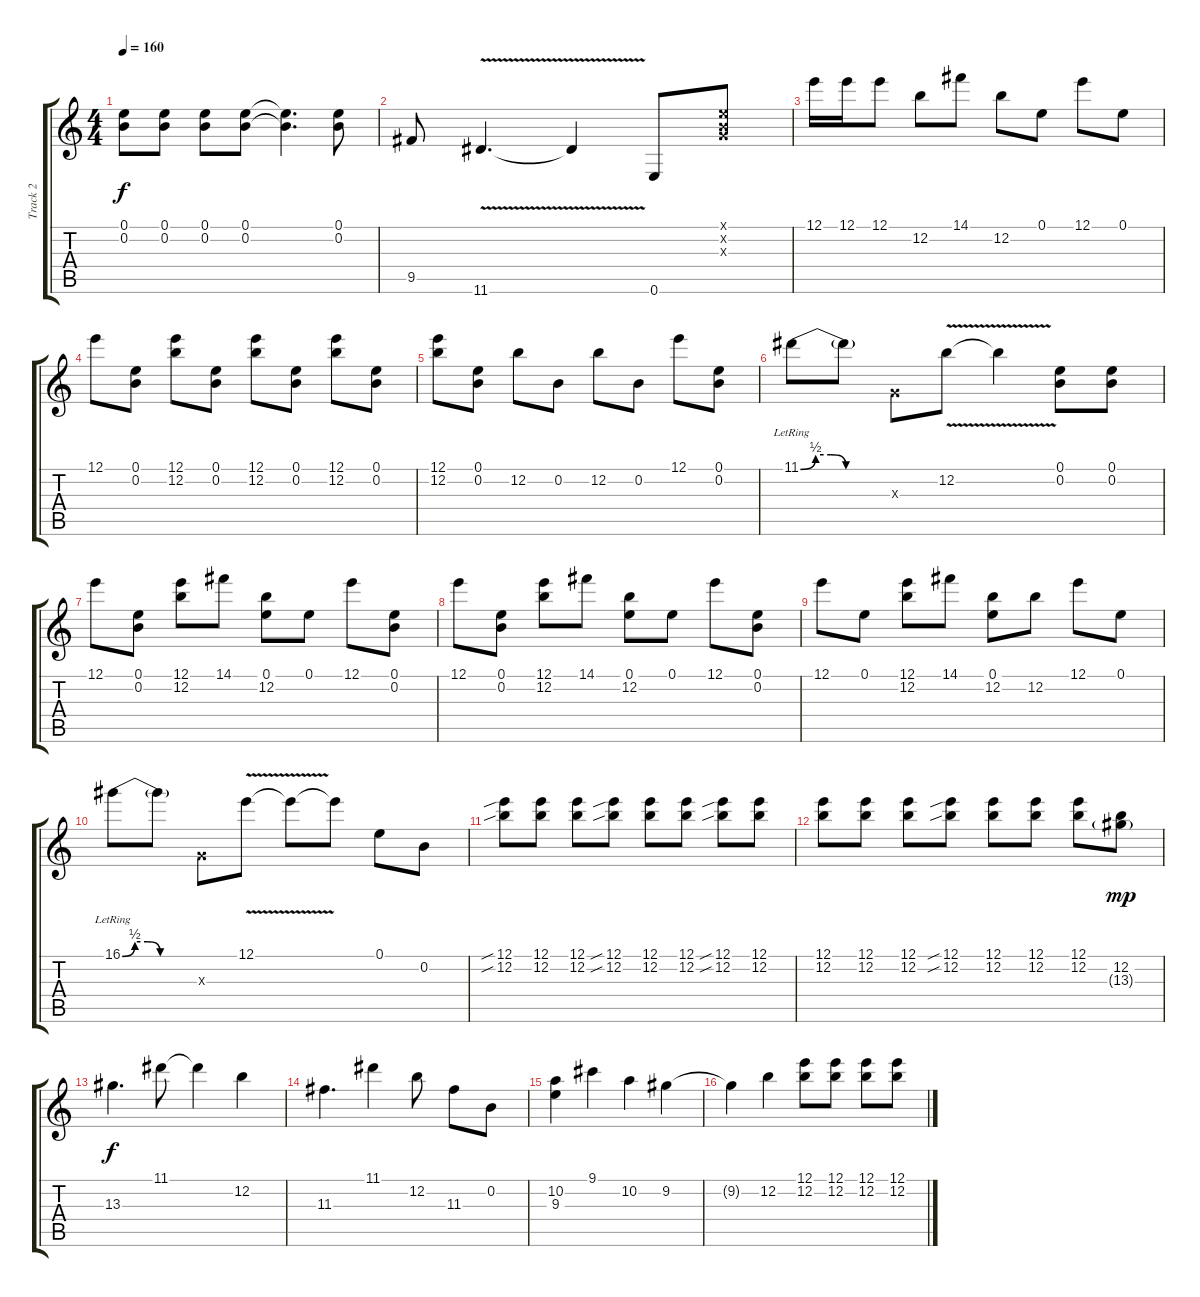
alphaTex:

\track ("Track 2" "Track 2") {instrument overdrivenguitar}
\staff {score tabs}
\tuning (E4 B3 G3 D3 A2 E2) {hide}
\ts (4 4)
\tempo 160
\clef g2
\ks c
(0.1 0.2).8{dy f} (0.1 0.2).8 (0.1 0.2).8 (0.1 0.2).8 (0.1{t} 0.2{t}).4{d} (0.1 0.2).8 |
9.5.8 11.6{v}.4{d} 11.6{t}.4 0.6.8 (0.1{x} 0.2{x} 0.3{x}).8 |
12.1.16 12.1.16 12.1.8 12.2.8 14.1.8 12.2.8 0.1.8 12.1.8 0.1.8 |
12.1.8 (0.1 0.2).8 (12.1 12.2).8 (0.1 0.2).8 (12.1 12.2).8 (0.1 0.2).8 (12.1 12.2).8 (0.1 0.2).8 |
(12.1 12.2).8 (0.1 0.2).8 12.2.8 0.2.8 12.2.8 0.2.8 12.1.8 (0.1 0.2).8 |
11.1{be (custom 0 0 10 2 20 2 30 0 60 0) lr}.8 11.1{t}.8 0.3{x}.8 12.2{v}.8 12.2{t}.4 (0.1 0.2).8 (0.1 0.2).8 |
12.1.8 (0.1 0.2).8 (12.1 12.2).8 14.1.8 (0.1 12.2).8 0.1.8 12.1.8 (0.1 0.2).8 |
12.1.8 (0.1 0.2).8 (12.1 12.2).8 14.1.8 (0.1 12.2).8 0.1.8 12.1.8 (0.1 0.2).8 |
12.1.8 0.1.8 (12.1 12.2).8 14.1.8 (0.1 12.2).8 12.2.8 12.1.8 0.1.8 |
16.1{be (custom 0 0 10 2 20 2 30 0 60 0) lr}.8 16.1{t}.8 0.3{x}.8 12.1{v}.8 12.1{t}.8 12.1{t}.8 0.1.8 0.2.8 |
(12.1{sib} 12.2{sib}).8 (12.1 12.2).8 (12.1 12.2).8 (12.1{sib} 12.2{sib}).8 (12.1 12.2).8 (12.1 12.2).8 (12.1{sib} 12.2{sib}).8 (12.1 12.2).8 |
(12.1 12.2).8 (12.1 12.2).8 (12.1 12.2).8 (12.1{sib} 12.2{sib}).8 (12.1 12.2).8 (12.1 12.2).8 (12.1 12.2).8 (12.2 13.3{g}).8{dy mp} |
13.3.4{d dy f} 11.1.8 11.1{t}.4 12.2.4 |
11.3.4{d} 11.1.4 12.2.8 11.3.8 0.2.8 |
(10.2 9.3).4 9.1.4 10.2.4 9.2.4 |
9.2{t}.4 12.2.4 (12.1 12.2).8 (12.1 12.2).8 (12.1 12.2).8 (12.1 12.2).8
